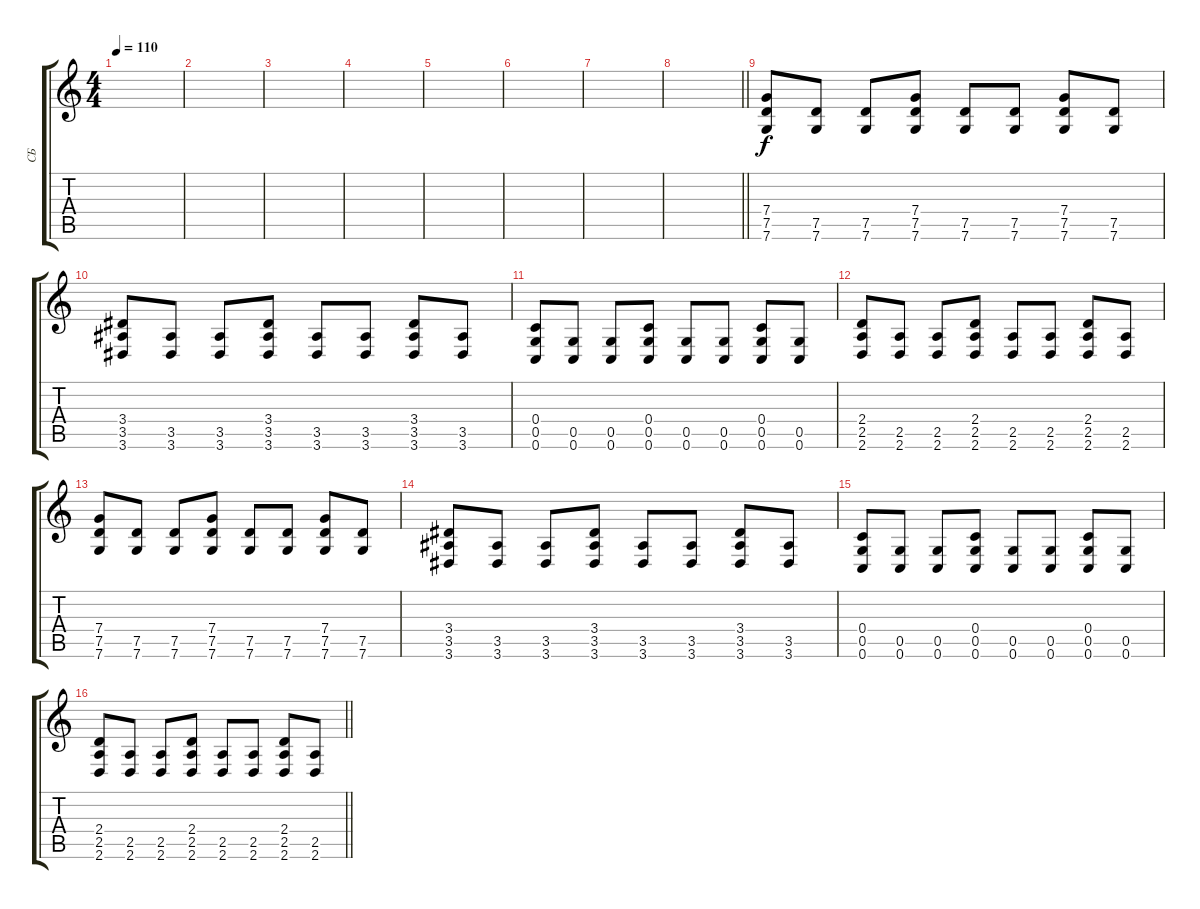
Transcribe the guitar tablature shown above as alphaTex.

\track ("СБ" "СБ") {instrument distortionguitar}
\staff {score tabs}
\tuning (D4 A3 F3 C3 G2 C2) {hide}
\ts (4 4)
\tempo 110
\clef g2
\ks c
|
|
|
|
|
|
|
\barLineRight lightlight
|
(7.4 7.5 7.6).8 (7.5 7.6).8 (7.5 7.6).8 (7.4 7.5 7.6).8 (7.5 7.6).8 (7.5 7.6).8 (7.4 7.5 7.6).8 (7.5 7.6).8 |
(3.4 3.5 3.6).8 (3.5 3.6).8 (3.5 3.6).8 (3.4 3.5 3.6).8 (3.5 3.6).8 (3.5 3.6).8 (3.4 3.5 3.6).8 (3.5 3.6).8 |
(0.4 0.5 0.6).8 (0.5 0.6).8 (0.5 0.6).8 (0.4 0.5 0.6).8 (0.5 0.6).8 (0.5 0.6).8 (0.4 0.5 0.6).8 (0.5 0.6).8 |
(2.4 2.5 2.6).8 (2.5 2.6).8 (2.5 2.6).8 (2.4 2.5 2.6).8 (2.5 2.6).8 (2.5 2.6).8 (2.4 2.5 2.6).8 (2.5 2.6).8 |
(7.4 7.5 7.6).8 (7.5 7.6).8 (7.5 7.6).8 (7.4 7.5 7.6).8 (7.5 7.6).8 (7.5 7.6).8 (7.4 7.5 7.6).8 (7.5 7.6).8 |
(3.4 3.5 3.6).8 (3.5 3.6).8 (3.5 3.6).8 (3.4 3.5 3.6).8 (3.5 3.6).8 (3.5 3.6).8 (3.4 3.5 3.6).8 (3.5 3.6).8 |
(0.4 0.5 0.6).8 (0.5 0.6).8 (0.5 0.6).8 (0.4 0.5 0.6).8 (0.5 0.6).8 (0.5 0.6).8 (0.4 0.5 0.6).8 (0.5 0.6).8 |
\barLineRight lightlight
(2.4 2.5 2.6).8 (2.5 2.6).8 (2.5 2.6).8 (2.4 2.5 2.6).8 (2.5 2.6).8 (2.5 2.6).8 (2.4 2.5 2.6).8 (2.5 2.6).8
